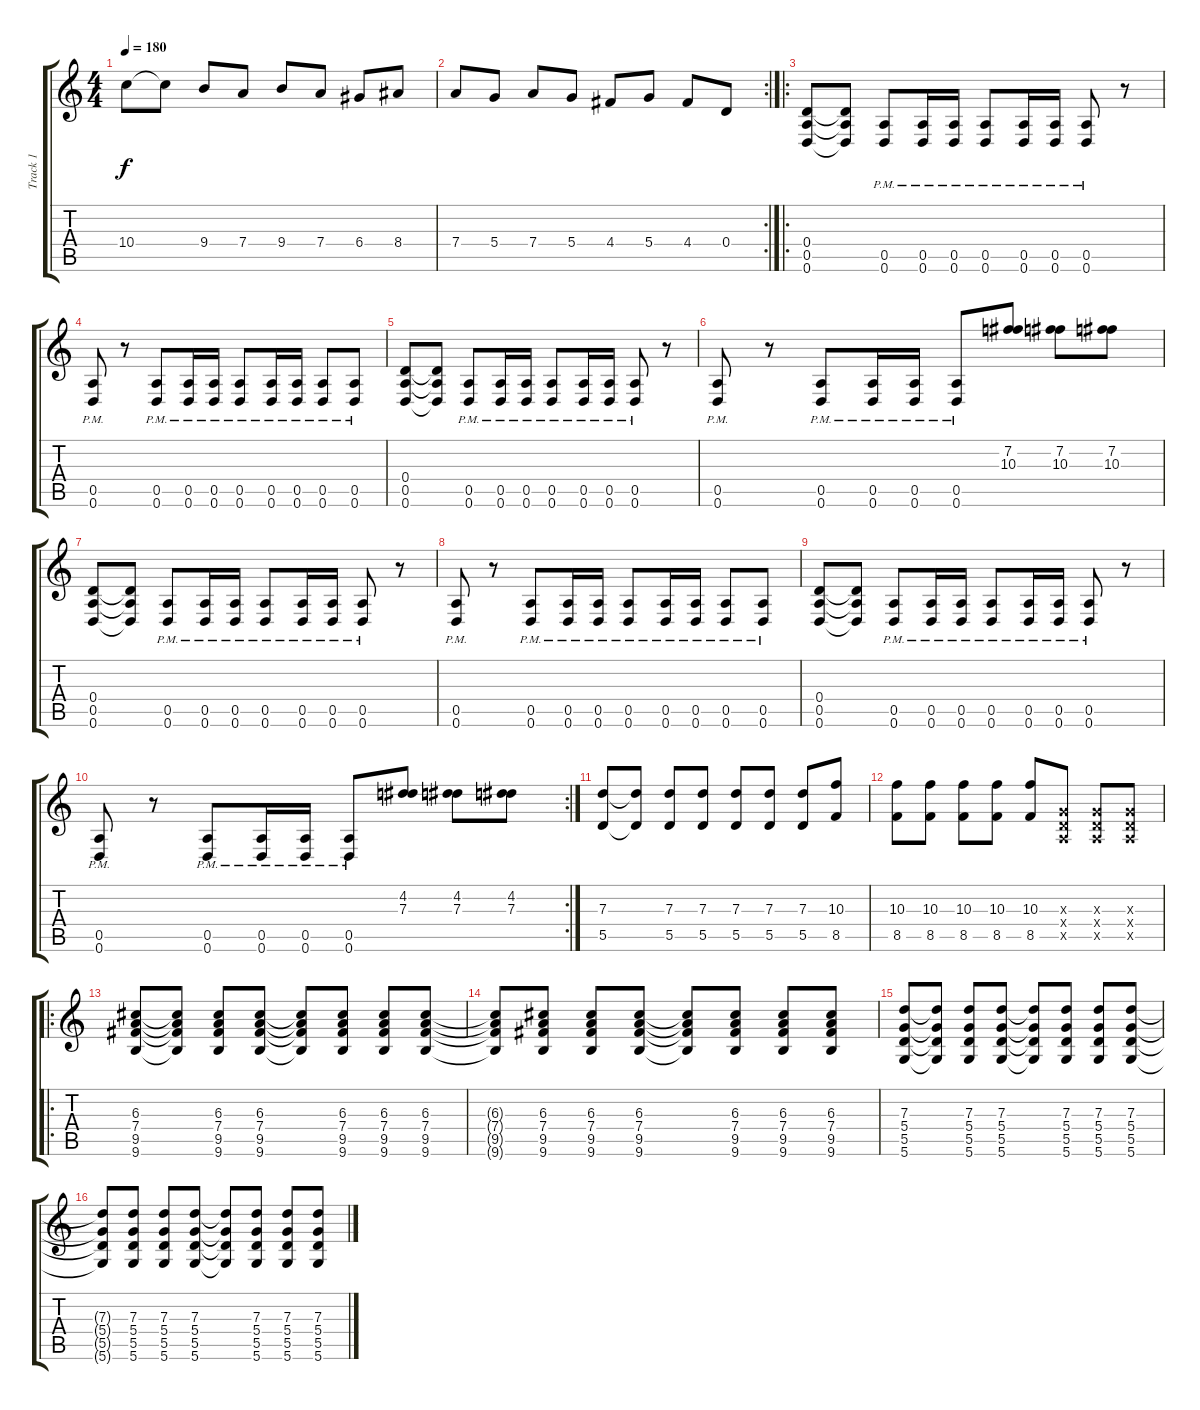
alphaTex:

\track ("Track 1" "Track 1") {instrument distortionguitar}
\staff {score tabs}
\tuning (E4 B3 G3 D3 A2 D2) {hide}
\ts (4 4)
\tempo 180
\clef g2
\ks c
10.4.8{dy f} 10.4{t}.8 9.4.8 7.4.8 9.4.8 7.4.8 6.4.8 8.4.8 |
\rc 2
7.4.8 5.4.8 7.4.8 5.4.8 4.4.8 5.4.8 4.4.8 0.4.8 |
\ro
(0.4 0.5 0.6).8 (0.4{t} 0.5{t} 0.6{t}).8 (0.5{pm} 0.6{pm}).8 (0.5{pm} 0.6{pm}).16 (0.5{pm} 0.6{pm}).16 (0.5{pm} 0.6{pm}).8 (0.5{pm} 0.6{pm}).16 (0.5{pm} 0.6{pm}).16 (0.5{pm} 0.6{pm}).8 r.8 |
(0.5{pm} 0.6{pm}).8 r.8 (0.5{pm} 0.6{pm}).8 (0.5{pm} 0.6{pm}).16 (0.5{pm} 0.6{pm}).16 (0.5{pm} 0.6{pm}).8 (0.5{pm} 0.6{pm}).16 (0.5{pm} 0.6{pm}).16 (0.5{pm} 0.6{pm}).8 (0.5{pm} 0.6{pm}).8 |
(0.4 0.5 0.6).8 (0.4{t} 0.5{t} 0.6{t}).8 (0.5{pm} 0.6{pm}).8 (0.5{pm} 0.6{pm}).16 (0.5{pm} 0.6{pm}).16 (0.5{pm} 0.6{pm}).8 (0.5{pm} 0.6{pm}).16 (0.5{pm} 0.6{pm}).16 (0.5{pm} 0.6{pm}).8 r.8 |
(0.5{pm} 0.6{pm}).8 r.8 (0.5{pm} 0.6{pm}).8 (0.5{pm} 0.6{pm}).16 (0.5{pm} 0.6{pm}).16 (0.5{pm} 0.6{pm}).8 (7.2 10.3).8 (7.2 10.3).8 (7.2 10.3).8 |
(0.4 0.5 0.6).8 (0.4{t} 0.5{t} 0.6{t}).8 (0.5{pm} 0.6{pm}).8 (0.5{pm} 0.6{pm}).16 (0.5{pm} 0.6{pm}).16 (0.5{pm} 0.6{pm}).8 (0.5{pm} 0.6{pm}).16 (0.5{pm} 0.6{pm}).16 (0.5{pm} 0.6{pm}).8 r.8 |
(0.5{pm} 0.6{pm}).8 r.8 (0.5{pm} 0.6{pm}).8 (0.5{pm} 0.6{pm}).16 (0.5{pm} 0.6{pm}).16 (0.5{pm} 0.6{pm}).8 (0.5{pm} 0.6{pm}).16 (0.5{pm} 0.6{pm}).16 (0.5{pm} 0.6{pm}).8 (0.5{pm} 0.6{pm}).8 |
(0.4 0.5 0.6).8 (0.4{t} 0.5{t} 0.6{t}).8 (0.5{pm} 0.6{pm}).8 (0.5{pm} 0.6{pm}).16 (0.5{pm} 0.6{pm}).16 (0.5{pm} 0.6{pm}).8 (0.5{pm} 0.6{pm}).16 (0.5{pm} 0.6{pm}).16 (0.5{pm} 0.6{pm}).8 r.8 |
\rc 2
(0.5{pm} 0.6{pm}).8 r.8 (0.5{pm} 0.6{pm}).8 (0.5{pm} 0.6{pm}).16 (0.5{pm} 0.6{pm}).16 (0.5{pm} 0.6{pm}).8 (4.2 7.3).8 (4.2 7.3).8 (4.2 7.3).8 |
(7.3 5.5).8 (7.3{t} 5.5{t}).8 (7.3 5.5).8 (7.3 5.5).8 (7.3 5.5).8 (7.3 5.5).8 (7.3 5.5).8 (10.3 8.5).8 |
(10.3 8.5).8 (10.3 8.5).8 (10.3 8.5).8 (10.3 8.5).8 (10.3 8.5).8 (0.3{x} 0.4{x} 0.5{x}).8 (0.3{x} 0.4{x} 0.5{x}).8 (0.3{x} 0.4{x} 0.5{x}).8 |
\ro
(6.3 7.4 9.5 9.6).8 (6.3{t} 7.4{t} 9.5{t} 9.6{t}).8 (6.3 7.4 9.5 9.6).8 (6.3 7.4 9.5 9.6).8 (6.3{t} 7.4{t} 9.5{t} 9.6{t}).8 (6.3 7.4 9.5 9.6).8 (6.3 7.4 9.5 9.6).8 (6.3 7.4 9.5 9.6).8 |
(6.3{t} 7.4{t} 9.5{t} 9.6{t}).8 (6.3 7.4 9.5 9.6).8 (6.3 7.4 9.5 9.6).8 (6.3 7.4 9.5 9.6).8 (6.3{t} 7.4{t} 9.5{t} 9.6{t}).8 (6.3 7.4 9.5 9.6).8 (6.3 7.4 9.5 9.6).8 (6.3 7.4 9.5 9.6).8 |
(7.3 5.4 5.5 5.6).8 (7.3{t} 5.4{t} 5.5{t} 5.6{t}).8 (7.3 5.4 5.5 5.6).8 (7.3 5.4 5.5 5.6).8 (7.3{t} 5.4{t} 5.5{t} 5.6{t}).8 (7.3 5.4 5.5 5.6).8 (7.3 5.4 5.5 5.6).8 (7.3 5.4 5.5 5.6).8 |
(7.3{t} 5.4{t} 5.5{t} 5.6{t}).8 (7.3 5.4 5.5 5.6).8 (7.3 5.4 5.5 5.6).8 (7.3 5.4 5.5 5.6).8 (7.3{t} 5.4{t} 5.5{t} 5.6{t}).8 (7.3 5.4 5.5 5.6).8 (7.3 5.4 5.5 5.6).8 (7.3 5.4 5.5 5.6).8
